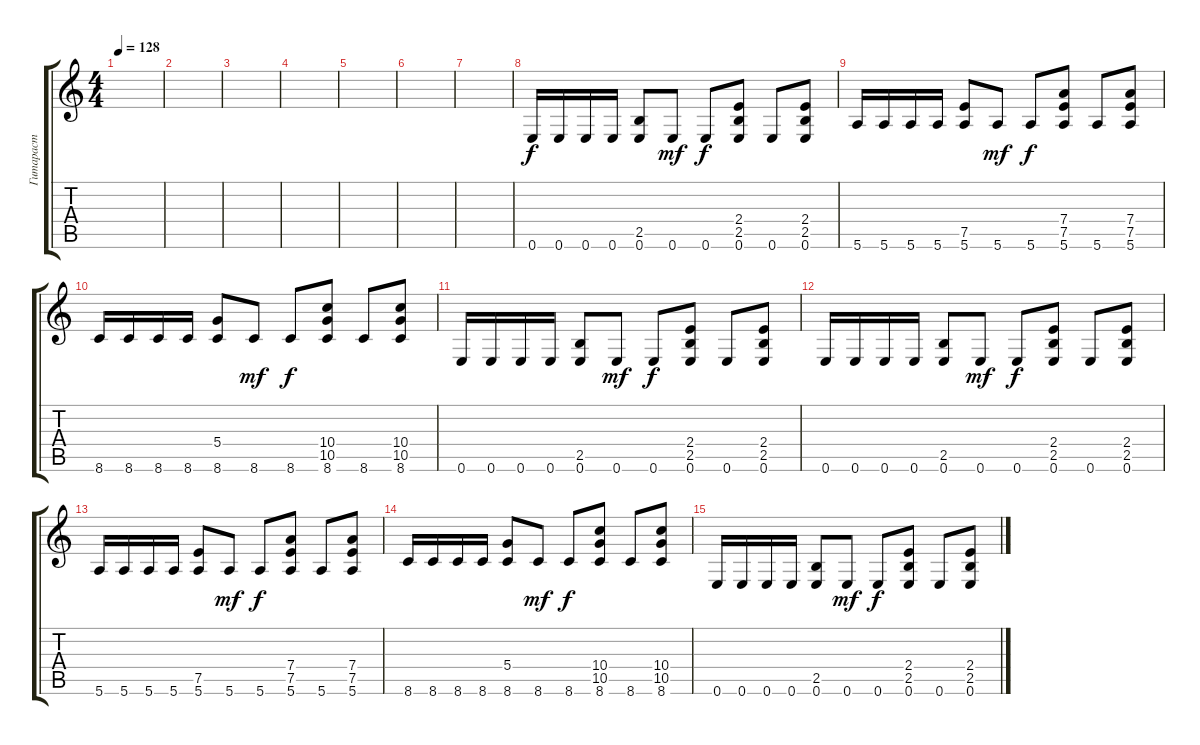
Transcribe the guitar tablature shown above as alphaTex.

\track ("Гитараст" "Гитараст") {instrument distortionguitar}
\staff {score tabs}
\tuning (E4 B3 G3 D3 A2 E2) {hide}
\ts (4 4)
\tempo 128
\clef g2
\ks c
|
|
|
|
|
|
|
0.6.16 0.6.16 0.6.16 0.6.16 (2.5 0.6).8 0.6.8{dy mf} 0.6.8{dy f} (2.4 2.5 0.6).8 0.6.8 (2.4 2.5 0.6).8 |
5.6.16 5.6.16 5.6.16 5.6.16 (7.5 5.6).8 5.6.8{dy mf} 5.6.8{dy f} (7.4 7.5 5.6).8 5.6.8 (7.4 7.5 5.6).8 |
8.6.16 8.6.16 8.6.16 8.6.16 (5.4 8.6).8 8.6.8{dy mf} 8.6.8{dy f} (10.4 10.5 8.6).8 8.6.8 (10.4 10.5 8.6).8 |
0.6.16 0.6.16 0.6.16 0.6.16 (2.5 0.6).8 0.6.8{dy mf} 0.6.8{dy f} (2.4 2.5 0.6).8 0.6.8 (2.4 2.5 0.6).8 |
0.6.16 0.6.16 0.6.16 0.6.16 (2.5 0.6).8 0.6.8{dy mf} 0.6.8{dy f} (2.4 2.5 0.6).8 0.6.8 (2.4 2.5 0.6).8 |
5.6.16 5.6.16 5.6.16 5.6.16 (7.5 5.6).8 5.6.8{dy mf} 5.6.8{dy f} (7.4 7.5 5.6).8 5.6.8 (7.4 7.5 5.6).8 |
8.6.16 8.6.16 8.6.16 8.6.16 (5.4 8.6).8 8.6.8{dy mf} 8.6.8{dy f} (10.4 10.5 8.6).8 8.6.8 (10.4 10.5 8.6).8 |
0.6.16 0.6.16 0.6.16 0.6.16 (2.5 0.6).8 0.6.8{dy mf} 0.6.8{dy f} (2.4 2.5 0.6).8 0.6.8 (2.4 2.5 0.6).8
